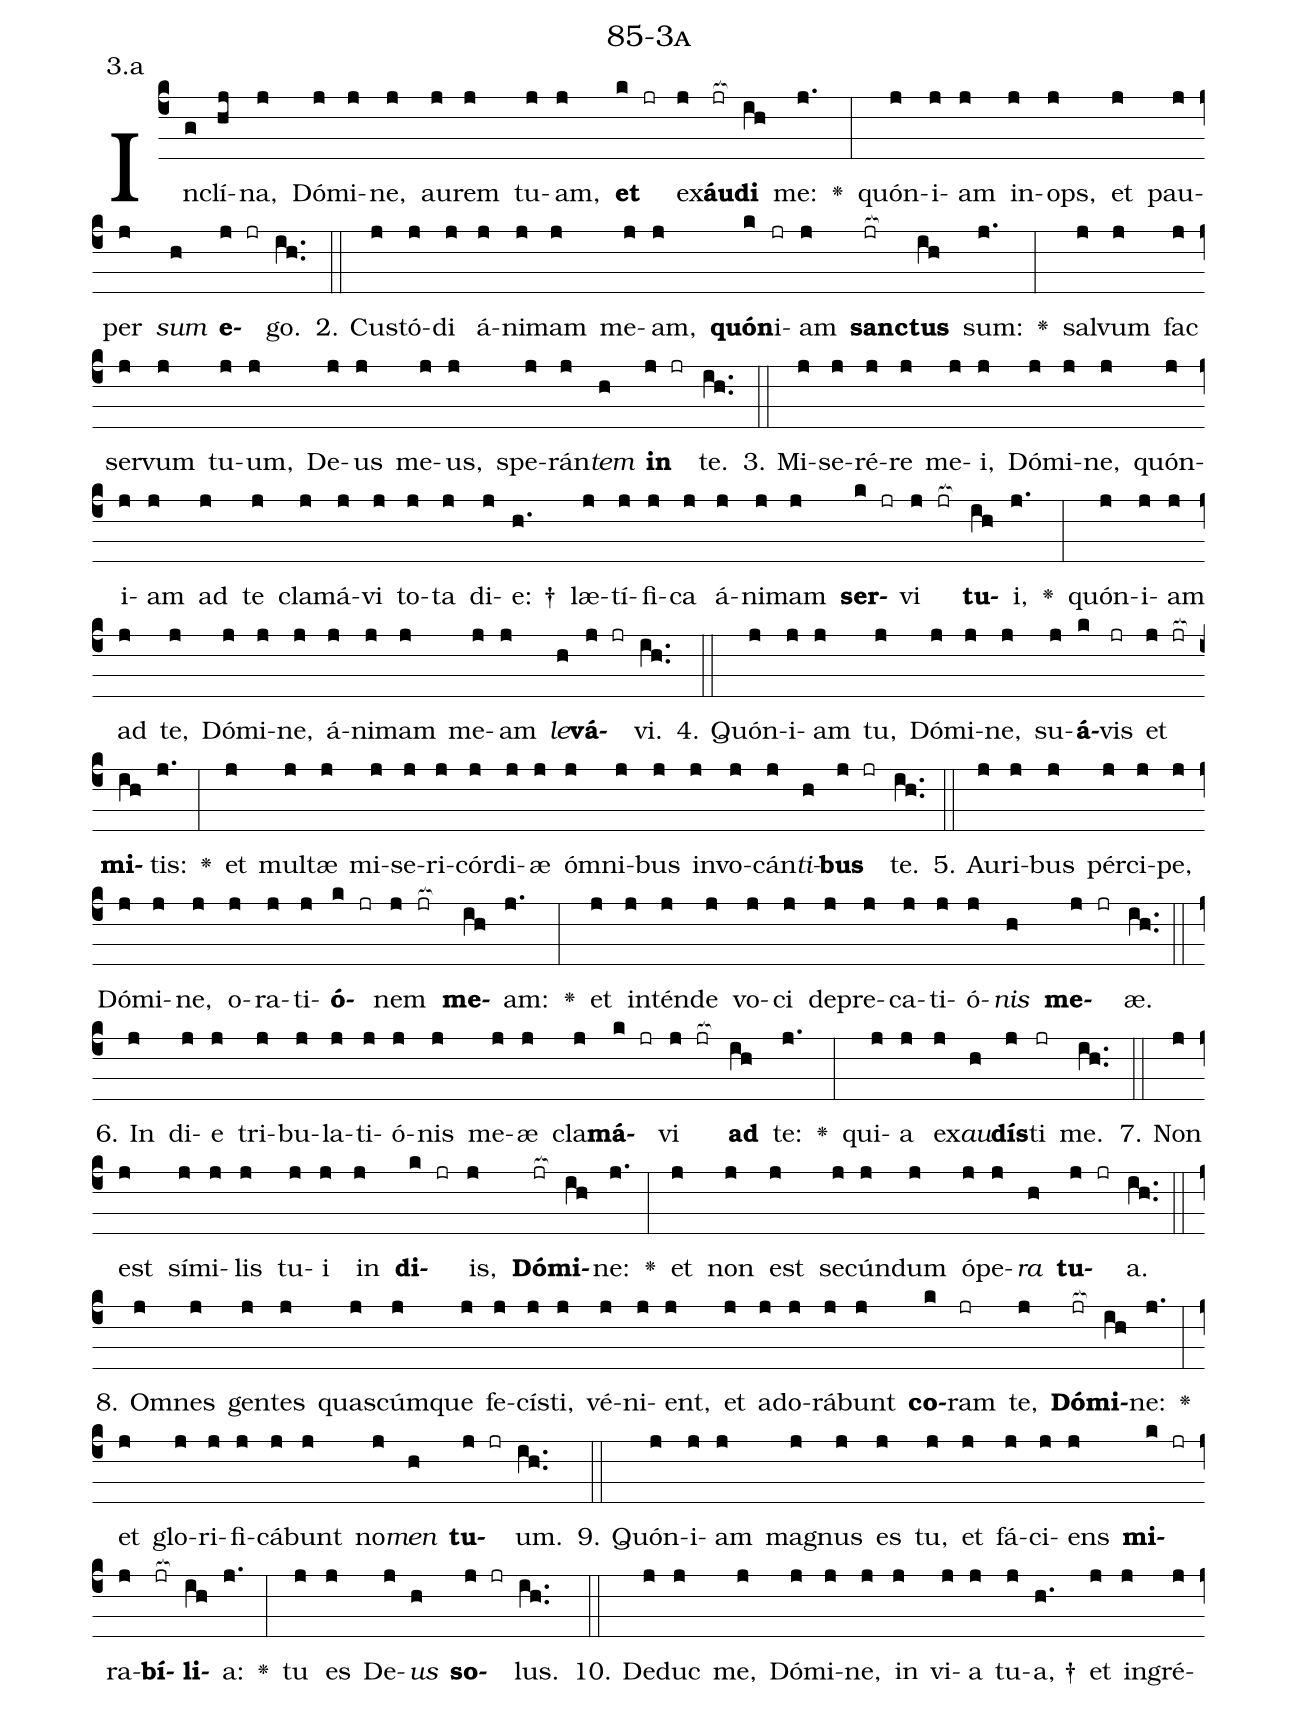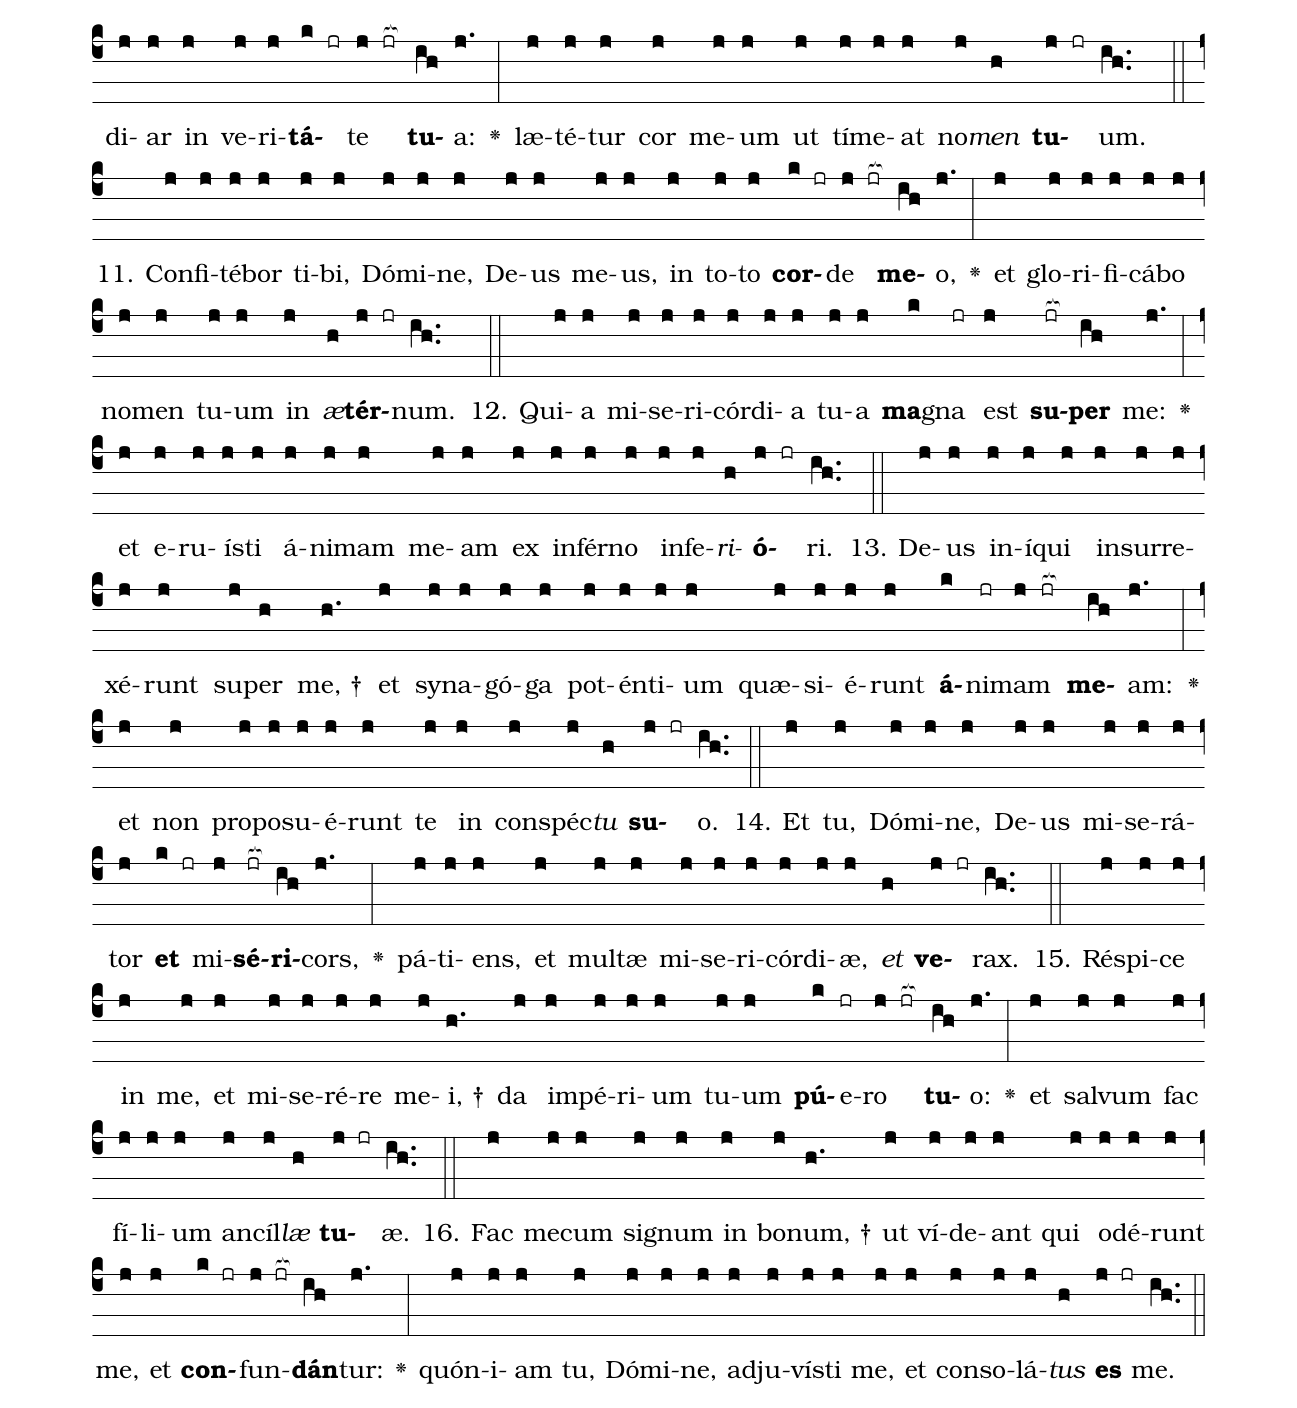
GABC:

name: 85-3a;
annotation: 3.a;
%%
(c4)In(g)clí(hj)na,(j) Dó(j)mi(j)ne,(j) au(j)rem(j) tu(j)am,(j) <b>et</b>(k jr) ex(j)<b>áu</b>(jr[ocb:1{])<b>di</b>(ih[ocb:0}]) me:(j.) <v>\greheightstar</v>(:) quón(j)i(j)am(j) in(j)ops,(j) et(j) pau(j)per(j) <i>sum</i>(h) <b>e</b>(j jr)go.(ih..) (::)
2. Cus(j)tó(j)di(j) á(j)ni(j)mam(j) me(j)am,(j) <b>quón</b>(k)i(jr)am(j) <b>sanc</b>(jr[ocb:1{])<b>tus</b>(ih[ocb:0}]) sum:(j.) <v>\greheightstar</v>(:) sal(j)vum(j) fac(j) ser(j)vum(j) tu(j)um,(j) De(j)us(j) me(j)us,(j) spe(j)rán(j)<i>tem</i>(h) <b>in</b>(j jr) te.(ih..) (::)
3. Mi(j)se(j)ré(j)re(j) me(j)i,(j) Dó(j)mi(j)ne,(j) quón(j)i(j)am(j) ad(j) te(j) cla(j)má(j)vi(j) to(j)ta(j) di(j)e: †(h.) læ(j)tí(j)fi(j)ca(j) á(j)ni(j)mam(j) <b>ser</b>(k jr)vi(j jr[ocb:1{]) <b>tu</b>(ih[ocb:0}])i,(j.) <v>\greheightstar</v>(:) quón(j)i(j)am(j) ad(j) te,(j) Dó(j)mi(j)ne,(j) á(j)ni(j)mam(j) me(j)am(j) <i>le</i>(h)<b>vá</b>(j jr)vi.(ih..) (::)
4. Quón(j)i(j)am(j) tu,(j) Dó(j)mi(j)ne,(j) su(j)<b>á</b>(k)vis(jr) et(j jr[ocb:1{]) <b>mi</b>(ih[ocb:0}])tis:(j.) <v>\greheightstar</v>(:) et(j) mul(j)tæ(j) mi(j)se(j)ri(j)cór(j)di(j)æ(j) óm(j)ni(j)bus(j) in(j)vo(j)cán(j)<i>ti</i>(h)<b>bus</b>(j jr) te.(ih..) (::)
5. Au(j)ri(j)bus(j) pér(j)ci(j)pe,(j) Dó(j)mi(j)ne,(j) o(j)ra(j)ti(j)<b>ó</b>(k jr)nem(j jr[ocb:1{]) <b>me</b>(ih[ocb:0}])am:(j.) <v>\greheightstar</v>(:) et(j) in(j)tén(j)de(j) vo(j)ci(j) de(j)pre(j)ca(j)ti(j)ó(j)<i>nis</i>(h) <b>me</b>(j jr)æ.(ih..) (::)
6. In(j) di(j)e(j) tri(j)bu(j)la(j)ti(j)ó(j)nis(j) me(j)æ(j) cla(j)<b>má</b>(k jr)vi(j jr[ocb:1{]) <b>ad</b>(ih[ocb:0}]) te:(j.) <v>\greheightstar</v>(:) qui(j)a(j) ex(j)<i>au</i>(h)<b>dís</b>(j)ti(jr) me.(ih..) (::)
7. Non(j) est(j) sí(j)mi(j)lis(j) tu(j)i(j) in(j) <b>di</b>(k jr)is,(j) <b>Dó</b>(jr[ocb:1{])<b>mi</b>(ih[ocb:0}])ne:(j.) <v>\greheightstar</v>(:) et(j) non(j) est(j) se(j)cún(j)dum(j) ó(j)pe(j)<i>ra</i>(h) <b>tu</b>(j jr)a.(ih..) (::)
8. Om(j)nes(j) gen(j)tes(j) quas(j)cúm(j)que(j) fe(j)cís(j)ti,(j) vé(j)ni(j)ent,(j) et(j) ad(j)o(j)rá(j)bunt(j) <b>co</b>(k)ram(jr) te,(j) <b>Dó</b>(jr[ocb:1{])<b>mi</b>(ih[ocb:0}])ne:(j.) <v>\greheightstar</v>(:) et(j) glo(j)ri(j)fi(j)cá(j)bunt(j) no(j)<i>men</i>(h) <b>tu</b>(j jr)um.(ih..) (::)
9. Quón(j)i(j)am(j) ma(j)gnus(j) es(j) tu,(j) et(j) fá(j)ci(j)ens(j) <b>mi</b>(k jr)ra(j)<b>bí</b>(jr[ocb:1{])<b>li</b>(ih[ocb:0}])a:(j.) <v>\greheightstar</v>(:) tu(j) es(j) De(j)<i>us</i>(h) <b>so</b>(j jr)lus.(ih..) (::)
10. De(j)duc(j) me,(j) Dó(j)mi(j)ne,(j) in(j) vi(j)a(j) tu(j)a, †(h.) et(j) in(j)gré(j)di(j)ar(j) in(j) ve(j)ri(j)<b>tá</b>(k jr)te(j jr[ocb:1{]) <b>tu</b>(ih[ocb:0}])a:(j.) <v>\greheightstar</v>(:) læ(j)té(j)tur(j) cor(j) me(j)um(j) ut(j) tí(j)me(j)at(j) no(j)<i>men</i>(h) <b>tu</b>(j jr)um.(ih..) (::)
11. Con(j)fi(j)té(j)bor(j) ti(j)bi,(j) Dó(j)mi(j)ne,(j) De(j)us(j) me(j)us,(j) in(j) to(j)to(j) <b>cor</b>(k jr)de(j jr[ocb:1{]) <b>me</b>(ih[ocb:0}])o,(j.) <v>\greheightstar</v>(:) et(j) glo(j)ri(j)fi(j)cá(j)bo(j) no(j)men(j) tu(j)um(j) in(j) <i>æ</i>(h)<b>tér</b>(j jr)num.(ih..) (::)
12. Qui(j)a(j) mi(j)se(j)ri(j)cór(j)di(j)a(j) tu(j)a(j) <b>ma</b>(k)gna(jr) est(j) <b>su</b>(jr[ocb:1{])<b>per</b>(ih[ocb:0}]) me:(j.) <v>\greheightstar</v>(:) et(j) e(j)ru(j)ís(j)ti(j) á(j)ni(j)mam(j) me(j)am(j) ex(j) in(j)fér(j)no(j) in(j)fe(j)<i>ri</i>(h)<b>ó</b>(j jr)ri.(ih..) (::)
13. De(j)us(j) in(j)í(j)qui(j) in(j)sur(j)re(j)xé(j)runt(j) su(j)per(h) me, †(h.) et(j) sy(j)na(j)gó(j)ga(j) pot(j)én(j)ti(j)um(j) quæ(j)si(j)é(j)runt(j) <b>á</b>(k)ni(jr)mam(j jr[ocb:1{]) <b>me</b>(ih[ocb:0}])am:(j.) <v>\greheightstar</v>(:) et(j) non(j) pro(j)po(j)su(j)é(j)runt(j) te(j) in(j) con(j)spéc(j)<i>tu</i>(h) <b>su</b>(j jr)o.(ih..) (::)
14. Et(j) tu,(j) Dó(j)mi(j)ne,(j) De(j)us(j) mi(j)se(j)rá(j)tor(j) <b>et</b>(k jr) mi(j)<b>sé</b>(jr[ocb:1{])<b>ri</b>(ih[ocb:0}])cors,(j.) <v>\greheightstar</v>(:) pá(j)ti(j)ens,(j) et(j) mul(j)tæ(j) mi(j)se(j)ri(j)cór(j)di(j)æ,(j) <i>et</i>(h) <b>ve</b>(j jr)rax.(ih..) (::)
15. Ré(j)spi(j)ce(j) in(j) me,(j) et(j) mi(j)se(j)ré(j)re(j) me(j)i, †(h.) da(j) im(j)pé(j)ri(j)um(j) tu(j)um(j) <b>pú</b>(k)e(jr)ro(j jr[ocb:1{]) <b>tu</b>(ih[ocb:0}])o:(j.) <v>\greheightstar</v>(:) et(j) sal(j)vum(j) fac(j) fí(j)li(j)um(j) an(j)cíl(j)<i>læ</i>(h) <b>tu</b>(j jr)æ.(ih..) (::)
16. Fac(j) me(j)cum(j) si(j)gnum(j) in(j) bo(j)num, †(h.) ut(j) ví(j)de(j)ant(j) qui(j) o(j)dé(j)runt(j) me,(j) et(j) <b>con</b>(k jr)fun(j jr[ocb:1{])<b>dán</b>(ih[ocb:0}])tur:(j.) <v>\greheightstar</v>(:) quón(j)i(j)am(j) tu,(j) Dó(j)mi(j)ne,(j) ad(j)ju(j)vís(j)ti(j) me,(j) et(j) con(j)so(j)lá(j)<i>tus</i>(h) <b>es</b>(j jr) me.(ih..) (::)
